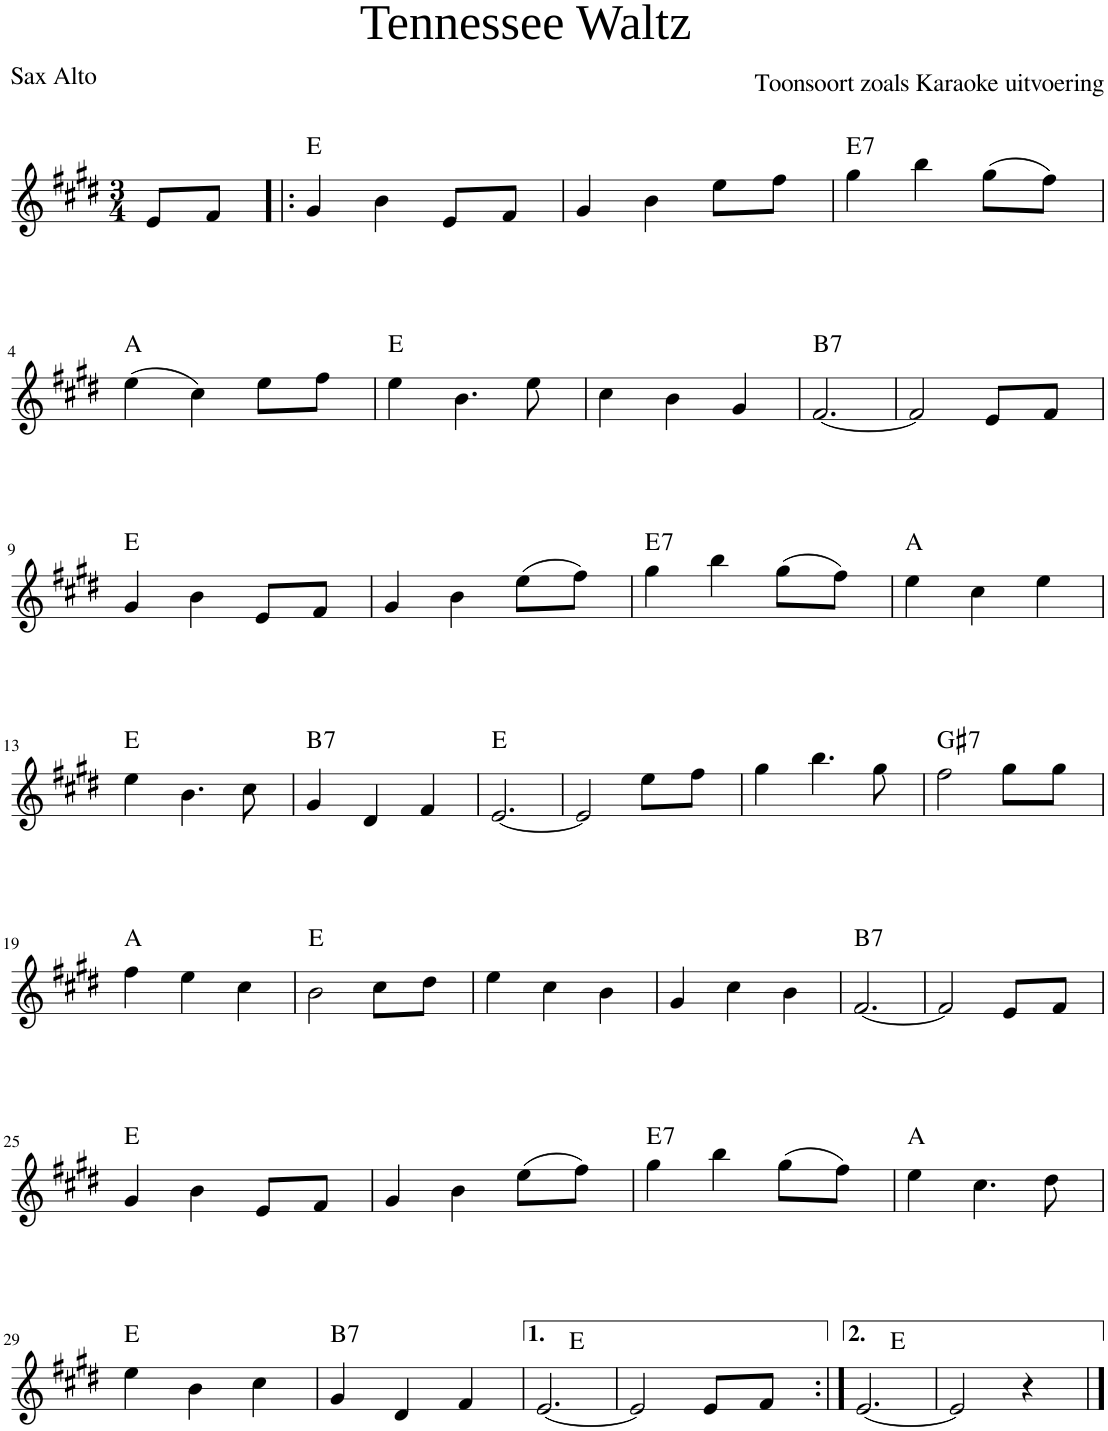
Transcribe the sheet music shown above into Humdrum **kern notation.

**kern	**harte
*part1	*part1
*staff1	*
*I"Alt-saxofoon	*
*I'A Sax	*
*clefG2	*
*Trd5c9	*
*k[f#c#g#d#]	*
*M3/4	*
=	=
8e/L	.
8f#/J	.
=1!|:	=1!|:
4g#/	E:maj
4b\	.
8e/L	.
8f#/J	.
=2	=2
4g#/	.
4b\	.
8ee\L	.
8ff#\J	.
=3	=3
!	!LO:H:kt=7
4gg#\	E:7
4bb\	.
(8gg#\L	.
8ff#\J)	.
!!LO:LB:g=z
=4	=4
(4ee\	A:maj
4cc#\)	.
8ee\L	.
8ff#\J	.
=5	=5
4ee\	E:maj
4.b\	.
8ee\	.
=6	=6
4cc#\	.
4b\	.
4g#/	.
=7	=7
!	!LO:H:kt=7
[2.f#/	B:7
=8	=8
2f#/]	.
8e/L	.
8f#/J	.
!!LO:LB:g=z
=9	=9
4g#/	E:maj
4b\	.
8e/L	.
8f#/J	.
=10	=10
4g#/	.
4b\	.
(8ee\L	.
8ff#\J)	.
=11	=11
!	!LO:H:kt=7
4gg#\	E:7
4bb\	.
(8gg#\L	.
8ff#\J)	.
=12	=12
4ee\	A:maj
4cc#\	.
4ee\	.
!!LO:LB:g=z
=13	=13
4ee\	E:maj
4.b\	.
8cc#\	.
=14	=14
!	!LO:H:kt=7
4g#/	B:7
4d#/	.
4f#/	.
=15	=15
[2.e/	E:maj
=16	=16
2e/]	.
8ee\L	.
8ff#\J	.
=17	=17
4gg#\	.
4.bb\	.
8gg#\	.
=18	=18
!	!LO:H:kt=7
2ff#\	G#:7
8gg#\L	.
8gg#\J	.
!!LO:LB:g=z
=19	=19
4ff#\	A:maj
4ee\	.
4cc#\	.
=20	=20
2b\	E:maj
8cc#\L	.
8dd#\J	.
=21	=21
4ee\	.
4cc#\	.
4b\	.
=22	=22
4g#/	.
4cc#\	.
4b\	.
=23	=23
!	!LO:H:kt=7
[2.f#/	B:7
=24	=24
2f#/]	.
8e/L	.
8f#/J	.
!!LO:LB:g=z
=25	=25
4g#/	E:maj
4b\	.
8e/L	.
8f#/J	.
=26	=26
4g#/	.
4b\	.
(8ee\L	.
8ff#\J)	.
=27	=27
!	!LO:H:kt=7
4gg#\	E:7
4bb\	.
(8gg#\L	.
8ff#\J)	.
=28	=28
4ee\	A:maj
4.cc#\	.
8dd#\	.
!!LO:LB:g=z
=29	=29
4ee\	E:maj
4b\	.
4cc#\	.
=30	=30
!	!LO:H:kt=7
4g#/	B:7
4d#/	.
4f#/	.
=31	=31
[2.e/	E:maj
=32	=32
2e/]	.
8e/L	.
8f#/J	.
=33:|!	=33:|!
[2.e/	E:maj
=34	=34
2e/]	.
4r	.
==	==
*-	*-
